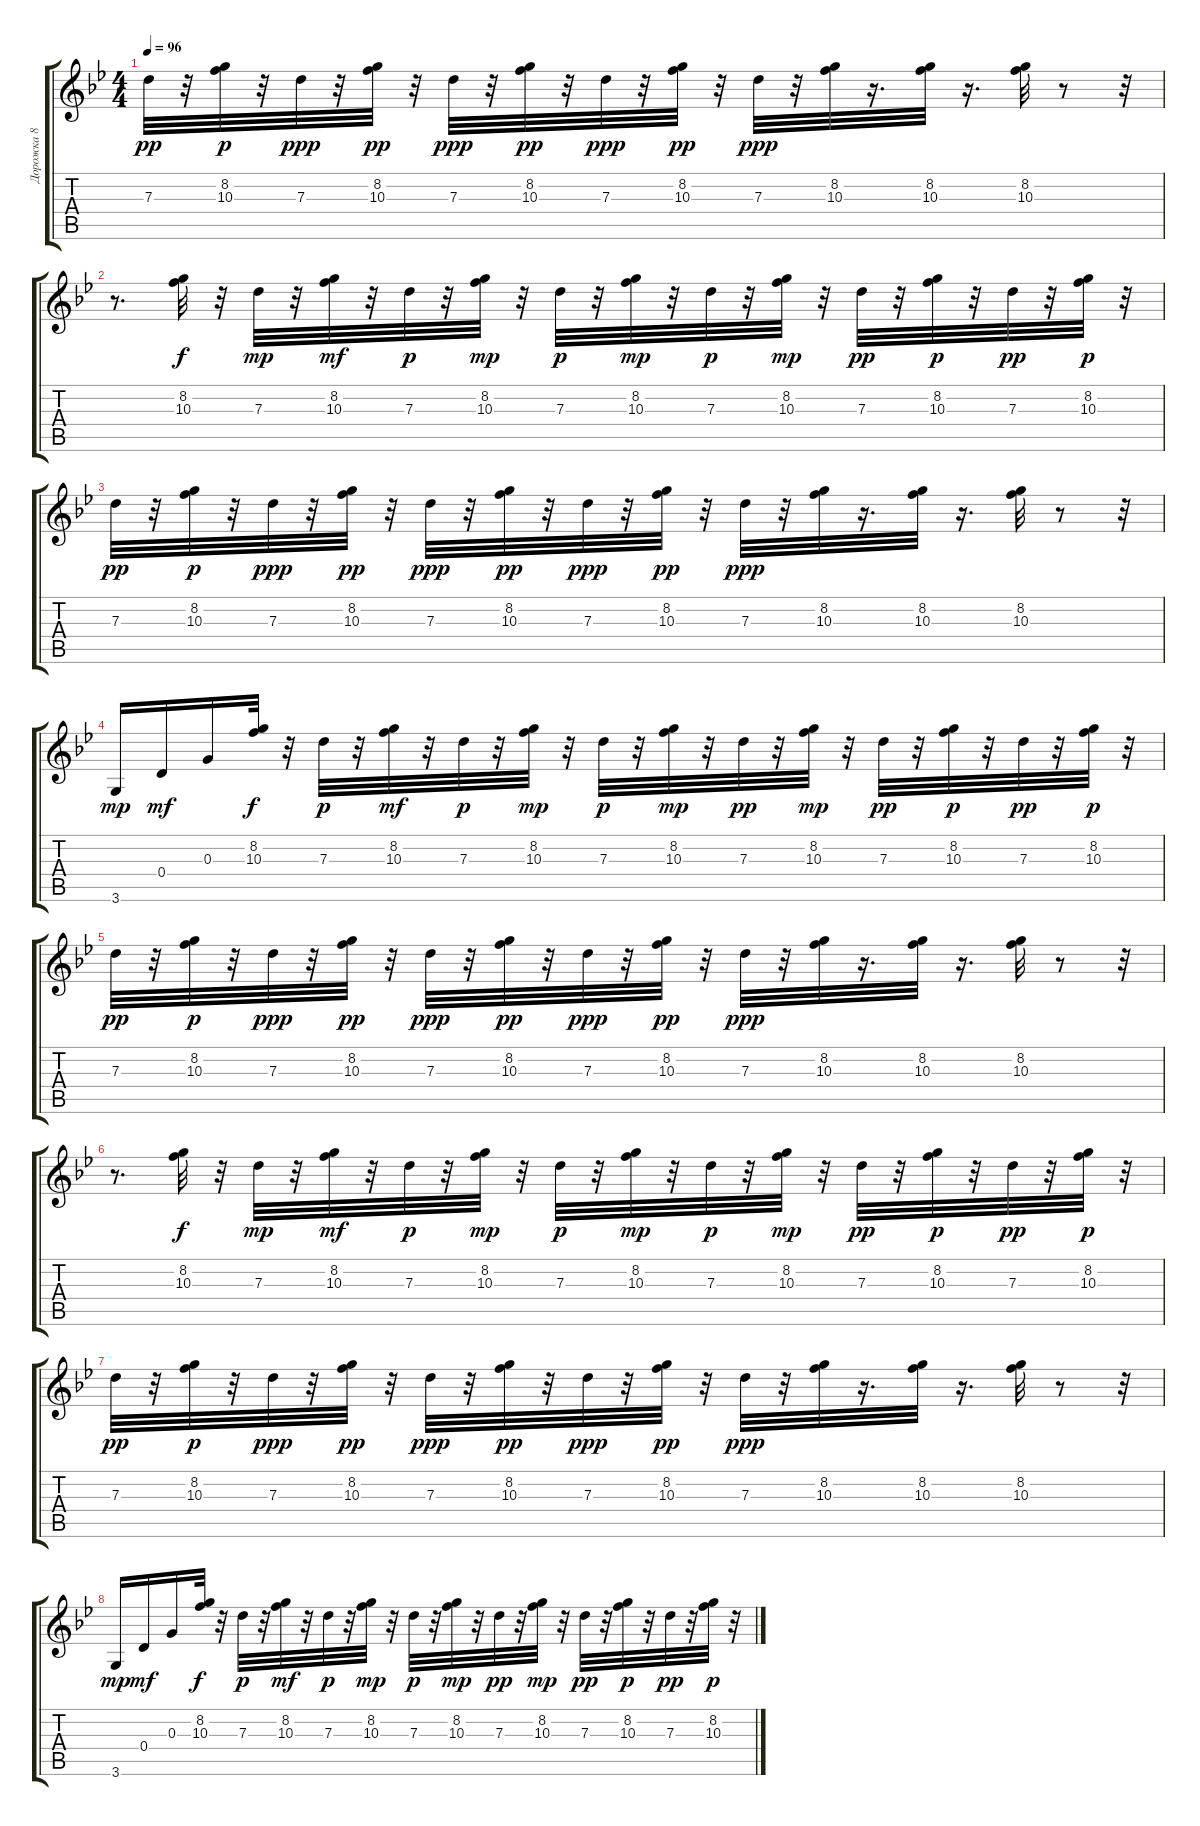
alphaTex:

\track ("Дорожка 8" "Дорожка 8") {instrument acousticguitarsteel}
\staff {score tabs}
\tuning (E4 B3 G3 D3 A2 E2) {hide}
\ts (4 4)
\tempo 96
\clef g2
\ks bb
7.3.32{dy pp balance 0} r.32 (8.2 10.3).32{dy p balance 0} r.32 7.3.32{dy ppp balance 16} r.32 (8.2 10.3).32{dy pp balance 16} r.32 7.3.32{dy ppp balance 0} r.32 (8.2 10.3).32{dy pp balance 0} r.32 7.3.32{dy ppp balance 16} r.32 (8.2 10.3).32{dy pp balance 16} r.32 7.3.32{dy ppp balance 0} r.32 (8.2 10.3).32{balance 0} r.16{d} (8.2 10.3).32{balance 16} r.16{d} (8.2 10.3).32{balance 0} r.8 r.32 |
r.8{d} (8.2 10.3).32{dy f balance 16} r.32 7.3.32{dy mp balance 0} r.32 (8.2 10.3).32{dy mf balance 0} r.32 7.3.32{dy p balance 16} r.32 (8.2 10.3).32{dy mp balance 16} r.32 7.3.32{dy p balance 0} r.32 (8.2 10.3).32{dy mp balance 0} r.32 7.3.32{dy p balance 16} r.32 (8.2 10.3).32{dy mp balance 16} r.32 7.3.32{dy pp balance 0} r.32 (8.2 10.3).32{dy p balance 0} r.32 7.3.32{dy pp balance 16} r.32 (8.2 10.3).32{dy p balance 16} r.32 |
7.3.32{dy pp balance 0} r.32 (8.2 10.3).32{dy p balance 0} r.32 7.3.32{dy ppp balance 16} r.32 (8.2 10.3).32{dy pp balance 16} r.32 7.3.32{dy ppp balance 0} r.32 (8.2 10.3).32{dy pp balance 0} r.32 7.3.32{dy ppp balance 16} r.32 (8.2 10.3).32{dy pp balance 16} r.32 7.3.32{dy ppp balance 0} r.32 (8.2 10.3).32{balance 0} r.16{d} (8.2 10.3).32{balance 16} r.16{d} (8.2 10.3).32{balance 0} r.8 r.32 |
3.6.16{dy mp balance 16} 0.4.16{dy mf} 0.3.16 (8.2 10.3).32{dy f balance 16} r.32 7.3.32{dy p balance 0} r.32 (8.2 10.3).32{dy mf balance 0} r.32 7.3.32{dy p balance 16} r.32 (8.2 10.3).32{dy mp balance 16} r.32 7.3.32{dy p balance 0} r.32 (8.2 10.3).32{dy mp balance 0} r.32 7.3.32{dy pp balance 16} r.32 (8.2 10.3).32{dy mp balance 16} r.32 7.3.32{dy pp balance 0} r.32 (8.2 10.3).32{dy p balance 0} r.32 7.3.32{dy pp balance 16} r.32 (8.2 10.3).32{dy p balance 16} r.32 |
7.3.32{dy pp balance 0} r.32 (8.2 10.3).32{dy p balance 0} r.32 7.3.32{dy ppp balance 16} r.32 (8.2 10.3).32{dy pp balance 16} r.32 7.3.32{dy ppp balance 0} r.32 (8.2 10.3).32{dy pp balance 0} r.32 7.3.32{dy ppp balance 16} r.32 (8.2 10.3).32{dy pp balance 16} r.32 7.3.32{dy ppp balance 0} r.32 (8.2 10.3).32{balance 0} r.16{d} (8.2 10.3).32{balance 16} r.16{d} (8.2 10.3).32{balance 0} r.8 r.32 |
r.8{d} (8.2 10.3).32{dy f balance 16} r.32 7.3.32{dy mp balance 0} r.32 (8.2 10.3).32{dy mf balance 0} r.32 7.3.32{dy p balance 16} r.32 (8.2 10.3).32{dy mp balance 16} r.32 7.3.32{dy p balance 0} r.32 (8.2 10.3).32{dy mp balance 0} r.32 7.3.32{dy p balance 16} r.32 (8.2 10.3).32{dy mp balance 16} r.32 7.3.32{dy pp balance 0} r.32 (8.2 10.3).32{dy p balance 0} r.32 7.3.32{dy pp balance 16} r.32 (8.2 10.3).32{dy p balance 16} r.32 |
7.3.32{dy pp balance 0} r.32 (8.2 10.3).32{dy p balance 0} r.32 7.3.32{dy ppp balance 16} r.32 (8.2 10.3).32{dy pp balance 16} r.32 7.3.32{dy ppp balance 0} r.32 (8.2 10.3).32{dy pp balance 0} r.32 7.3.32{dy ppp balance 16} r.32 (8.2 10.3).32{dy pp balance 16} r.32 7.3.32{dy ppp balance 0} r.32 (8.2 10.3).32{balance 0} r.16{d} (8.2 10.3).32{balance 16} r.16{d} (8.2 10.3).32{balance 0} r.8 r.32 |
3.6.16{dy mp balance 16} 0.4.16{dy mf} 0.3.16 (8.2 10.3).32{dy f balance 16} r.32 7.3.32{dy p balance 0} r.32 (8.2 10.3).32{dy mf balance 0} r.32 7.3.32{dy p balance 16} r.32 (8.2 10.3).32{dy mp balance 16} r.32 7.3.32{dy p balance 0} r.32 (8.2 10.3).32{dy mp balance 0} r.32 7.3.32{dy pp balance 16} r.32 (8.2 10.3).32{dy mp balance 16} r.32 7.3.32{dy pp balance 0} r.32 (8.2 10.3).32{dy p balance 0} r.32 7.3.32{dy pp balance 16} r.32 (8.2 10.3).32{dy p balance 16} r.32
